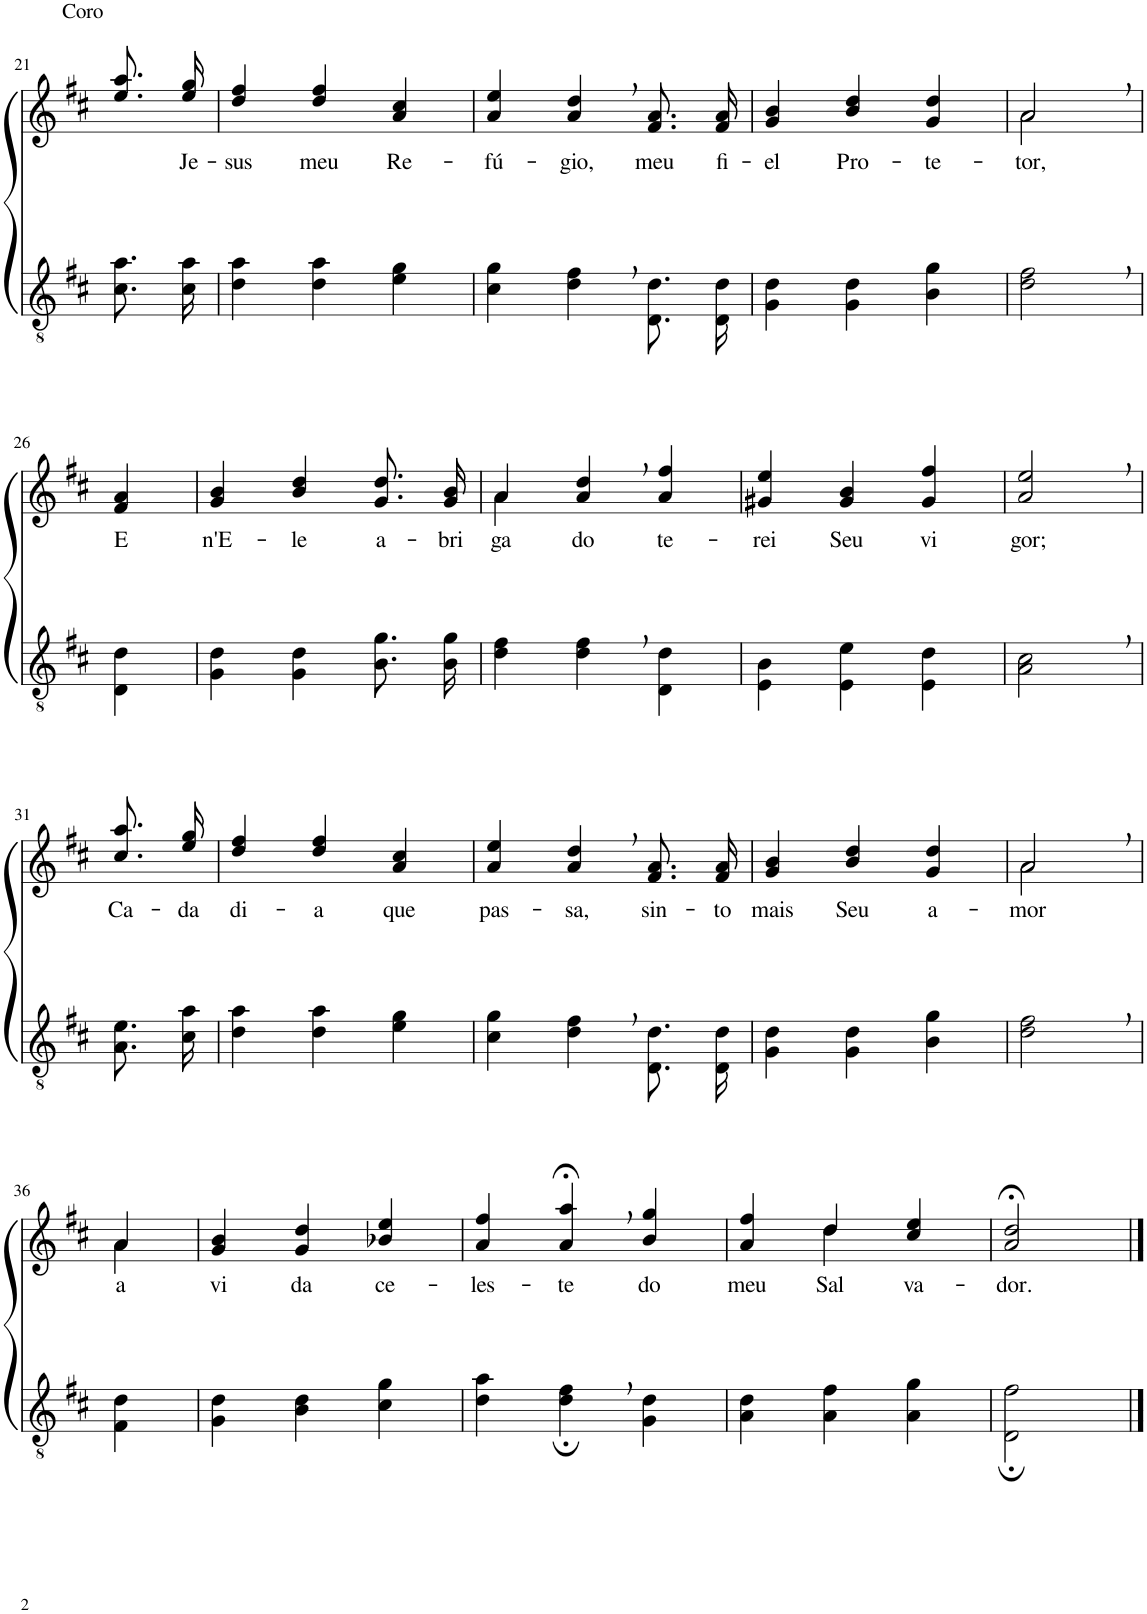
**kern	**kern	**text
*part2	*part1	*part1
*staff2	*staff1	*staff1
*I"Parte III e IV	*I"Parte I e II	*
!!LO:PB:g=z
*clefGv2	*clefG2	*
*Trd4c7	*Trd4c7	*
*k[f#c#]	*k[f#c#]	*
*M3/4	*M3/4	*
=21	=21	=21
!	!LO:TX:a:t=Coro	!
8.c#\ 8.a\L	8.ee\ 8.aa\L	.
!	!	!LO:LY:b
16c#\ 16a\Jk	16ee\ 16gg\Jk	Je-
=22	=22	=22
!	!	!LO:LY:b
4d\ 4a\	4dd/ 4ff#/	-sus
!	!	!LO:LY:b
4d\ 4a\	4dd/ 4ff#/	meu
!	!	!LO:LY:b
4e\ 4g\	4a/ 4cc#/	Re-
=23	=23	=23
!	!	!LO:LY:b
4c#\ 4g\	4a/ 4ee/	-fú-
!	!	!LO:LY:b
4d\, 4f#\,	4a/, 4dd/,	-gio,
!	!	!LO:LY:b
8.D/ 8.d/L	8.f#/ 8.a/L	meu
!	!	!LO:LY:b
16D/ 16d/Jk	16f#/ 16a/Jk	fi-
=24	=24	=24
!	!	!LO:LY:b
4G\ 4d\	4g/ 4b/	-el
!	!	!LO:LY:b
4G\ 4d\	4b/ 4dd/	Pro-
!	!	!LO:LY:b
4B\ 4g\	4g/ 4dd/	-te-
=25	=25	=25
!	!	!LO:LY:b
*	*^	*
2d\, 2f#\,	2a,\	2a/	-tor,
!!LO:LB:g=z
=26	=26	=26	=26
!	!	!	!LO:LY:b
*	*v	*v	*
4D\ 4d\	4f#/ 4a/	E
=27	=27	=27
!	!	!LO:LY:b
4G\ 4d\	4g/ 4b/	n'E-
!	!	!LO:LY:b
4G\ 4d\	4b/ 4dd/	-le
!	!	!LO:LY:b
8.B\ 8.g\L	8.g/ 8.dd/L	a-
!	!	!LO:LY:b
16B\ 16g\Jk	16g/ 16b/Jk	-bri-
=28	=28	=28
*	*^	*
!	!	!	!LO:LY:b
4d\ 4f#\	4a/	4a\	-ga-
!	!	!	!LO:LY:b
4d\, 4f#\,	4a/, 4dd/,	2ryy	-do
!	!	!	!LO:LY:b
4D\ 4d\	4a/ 4ff#/	.	te-
*	*v	*v	*
=29	=29	=29
!	!	!LO:LY:b
4E\ 4B\	4g#X/ 4ee/	-rei
!	!	!LO:LY:b
4E\ 4e\	4g#/ 4b/	Seu
!	!	!LO:LY:b
4E\ 4d\	4g#/ 4ff#/	vi
=30	=30	=30
!	!	!LO:LY:b
2A\, 2c#\,	2a/, 2ee/,	gor;
!!LO:LB:g=z
=31	=31	=31
!	!	!LO:LY:b
8.A\ 8.e\L	8.cc#\ 8.aa\L	Ca-
!	!	!LO:LY:b
16c#\ 16a\Jk	16ee\ 16gg\Jk	-da
=32	=32	=32
!	!	!LO:LY:b
4d\ 4a\	4dd/ 4ff#/	di-
!	!	!LO:LY:b
4d\ 4a\	4dd/ 4ff#/	-a
!	!	!LO:LY:b
4e\ 4g\	4a/ 4cc#/	que
=33	=33	=33
!	!	!LO:LY:b
4c#\ 4g\	4a/ 4ee/	pas-
!	!	!LO:LY:b
4d\, 4f#\,	4a/, 4dd/,	-sa,
!	!	!LO:LY:b
8.D/ 8.d/L	8.f#/ 8.a/L	sin-
!	!	!LO:LY:b
16D/ 16d/Jk	16f#/ 16a/Jk	-to
=34	=34	=34
!	!	!LO:LY:b
4G\ 4d\	4g/ 4b/	mais
!	!	!LO:LY:b
4G\ 4d\	4b/ 4dd/	Seu
!	!	!LO:LY:b
4B\ 4g\	4g/ 4dd/	a-
=35	=35	=35
!	!	!LO:LY:b
*	*^	*
2d\, 2f#\,	2a,\	2a/	-mor
!!LO:LB:g=z	!!
=36	=36	=36	=36
!	!	!	!LO:LY:b
4F#\ 4d\	4a/	4a\	a
=37	=37	=37	=37
!	!	!	!LO:LY:b
*	*v	*v	*
4G\ 4d\	4g/ 4b/	vi
!	!	!LO:LY:b
4B\ 4d\	4g/ 4dd/	da
!	!	!LO:LY:b
4c#\ 4g\	4b-X/ 4ee/	ce-
=38	=38	=38
!	!	!LO:LY:b
4d\ 4a\	4a/ 4ff#/	-les-
!	!	!LO:LY:b
4d\;, 4f#\;,	4a/;<, 4aa/;<,	-te
!	!	!LO:LY:b
4G\ 4d\	4b/ 4gg/	do
=39	=39	=39
*	*^	*
!	!	!	!LO:LY:b
4A\ 4d\	4ryy	4a/ 4ff#/	meu
!	!	!	!LO:LY:b
4A\ 4f#\	4dd\	4dd/	Sal-
!	!	!	!LO:LY:b
4A\ 4g\	4ryy	4cc#/ 4ee/	-va-
=40	=40	=40	=40
!	!	!	!LO:LY:b
*	*v	*v	*
2D\; 2f#\;	2a/;< 2dd/;<	-dor.
==	==	==
*-	*-	*-
